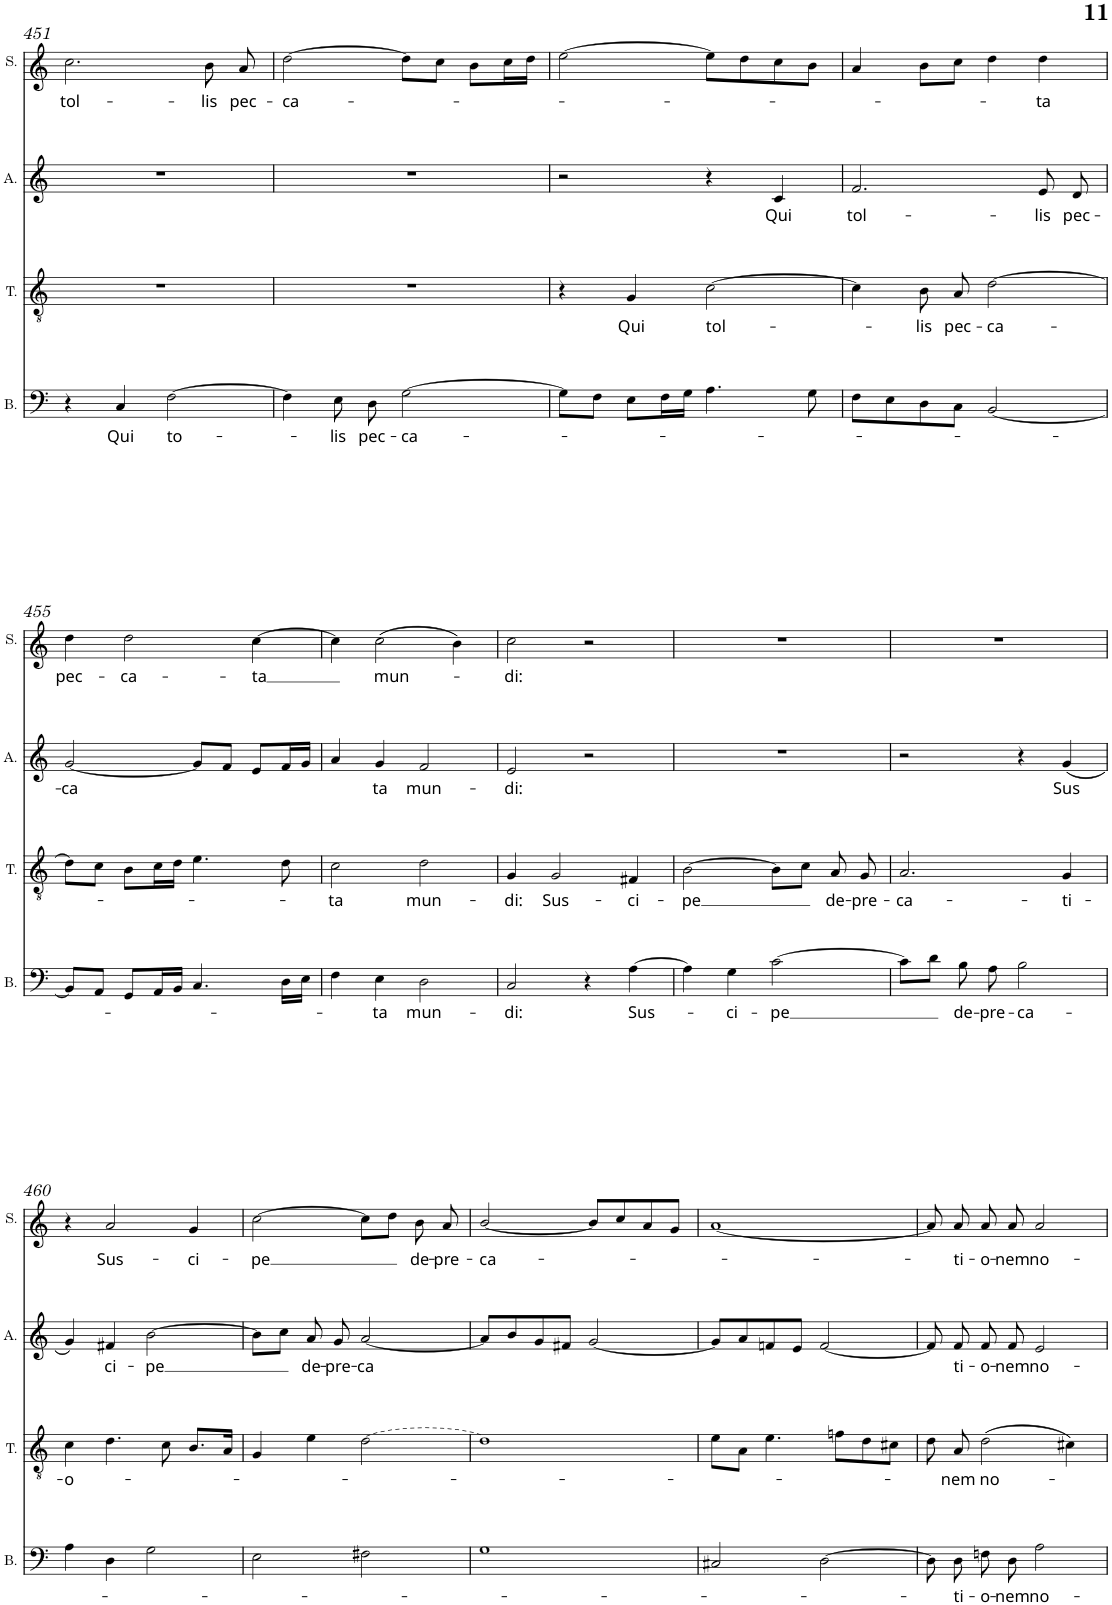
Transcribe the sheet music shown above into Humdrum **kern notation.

**kern	**text	**kern	**text	**kern	**text	**kern	**text
*part4	*part4	*part3	*part3	*part2	*part2	*part1	*part1
*staff4	*staff4	*staff3	*staff3	*staff2	*staff2	*staff1	*staff1
*I"Basse	*	*I"Tenor	*	*I"Alto	*	*I"Soprano	*
*I'B.	*	*I'T.	*	*I'A.	*	*I'S.	*
!!LO:PB:g=z
*clefF4	*	*clefGv2	*	*clefG2	*	*clefG2	*
*k[]	*	*k[]	*	*k[]	*	*k[]	*
*M4/4	*	*M4/4	*	*M4/4	*	*M4/4	*
*met(c)	*	*met(c)	*	*met(c)	*	*met(c)	*
=451	=451	=451	=451	=451	=451	=451	=451
!	!	!	!	!	!	!	!LO:LY:b
4r	.	1r	.	1r	.	2.cc\	tol-
!	!LO:LY:b	!	!	!	!	!	!
4C/	Qui	.	.	.	.	.	.
!	!LO:LY:b	!	!	!	!	!	!
[2F\	to-	.	.	.	.	.	.
!	!	!	!	!	!	!	!LO:LY:b
.	.	.	.	.	.	8b\	-lis
!	!	!	!	!	!	!	!LO:LY:b
.	.	.	.	.	.	8a/	pec-
=452	=452	=452	=452	=452	=452	=452	=452
!	!	!	!	!	!	!	!LO:LY:b
4F\]	.	1r	.	1r	.	[2dd\	-ca-
!	!LO:LY:b	!	!	!	!	!	!
8E\	-lis	.	.	.	.	.	.
!	!LO:LY:b	!	!	!	!	!	!
8D\	pec-	.	.	.	.	.	.
!	!LO:LY:b	!	!	!	!	!	!
[>2G\	-ca-	.	.	.	.	8dd\L]	.
.	.	.	.	.	.	8cc\J	.
.	.	.	.	.	.	8b\L	.
.	.	.	.	.	.	16cc\L	.
.	.	.	.	.	.	16dd\JJ	.
=453	=453	=453	=453	=453	=453	=453	=453
8G\L]	.	4r	.	2r	.	[>2ee\	.
8F\J	.	.	.	.	.	.	.
!	!	!	!LO:LY:b	!	!	!	!
8E\L	.	4G/	Qui	.	.	.	.
16F\L	.	.	.	.	.	.	.
16G\JJ	.	.	.	.	.	.	.
!	!	!	!LO:LY:b	!	!	!	!
4.A\	.	[2c\	tol-	4r	.	8ee\L]	.
.	.	.	.	.	.	8dd\	.
!	!	!	!	!	!LO:LY:b	!	!
.	.	.	.	4c/	Qui	8cc\	.
8G\	.	.	.	.	.	8b\J	.
=454	=454	=454	=454	=454	=454	=454	=454
!	!	!	!	!	!LO:LY:b	!	!
8F\L	.	4c\]	.	2.f/	tol-	4a/	.
8E\	.	.	.	.	.	.	.
!	!	!	!LO:LY:b	!	!	!	!
8D\	.	8B\	-lis	.	.	8b\L	.
!	!	!	!LO:LY:b	!	!	!	!
8C\J	.	8A/	pec-	.	.	8cc\J	.
!	!	!	!LO:LY:b	!	!	!	!
[2BB/	.	[2d\	-ca-	.	.	4dd\	.
!	!	!	!	!	!LO:LY:b	!	!LO:LY:b
.	.	.	.	8e/	-lis	4dd\	-ta
!	!	!	!	!	!LO:LY:b	!	!
.	.	.	.	8d/	pec-	.	.
!!LO:LB:g=z
=455	=455	=455	=455	=455	=455	=455	=455
!	!	!	!	!	!LO:LY:b	!	!LO:LY:b
8BB/L]	.	8d\L]	.	[<2g/	-ca	4dd\	pec-
8AA/J	.	8c\J	.	.	.	.	.
!	!	!	!	!	!	!	!LO:LY:b
8GG/L	.	8B\L	.	.	.	2dd\	-ca-
16AA/L	.	16c\L	.	.	.	.	.
16BB/JJ	.	16d\JJ	.	.	.	.	.
4.C/	.	4.e\	.	8g/L]	.	.	.
.	.	.	.	8f/J	.	.	.
!	!	!	!	!	!	!	!LO:LY:b
.	.	.	.	8e/L	.	[>4cc\	-ta
16D\LL	.	8d\	.	16f/L	.	.	.
16E\JJ	.	.	.	16g/JJ	.	.	.
=456	=456	=456	=456	=456	=456	=456	=456
!	!	!	!LO:LY:b	!	!	!	!
4F\	.	2c\	-ta	4a/	.	4cc\]	.
!	!LO:LY:b	!	!	!	!LO:LY:b	!	!LO:LY:b
4E\	-ta	.	.	4g/	-ta	(2cc\	mun-
!	!LO:LY:b	!	!LO:LY:b	!	!LO:LY:b	!	!
2D\	mun-	2d\	mun-	2f/	mun-	.	.
.	.	.	.	.	.	4b\)	.
=457	=457	=457	=457	=457	=457	=457	=457
!	!LO:LY:b	!	!LO:LY:b	!	!LO:LY:b	!	!LO:LY:b
2C/	-di:	4G/	-di:	2e/	-di:	2cc\	-di:
!	!	!	!LO:LY:b	!	!	!	!
.	.	2G/	Sus-	.	.	.	.
4r	.	.	.	2r	.	2r	.
!	!LO:LY:b	!	!LO:LY:b	!	!	!	!
[>4A\	Sus-	4F#X/	-ci-	.	.	.	.
=458	=458	=458	=458	=458	=458	=458	=458
!	!	!	!LO:LY:b	!	!	!	!
4A\]	.	[>2B\	-pe	1r	.	1r	.
!	!LO:LY:b	!	!	!	!	!	!
4G\	-ci-	.	.	.	.	.	.
!	!LO:LY:b	!	!	!	!	!	!
[2c\	-pe	8B\L]	.	.	.	.	.
.	.	8c\J	.	.	.	.	.
!	!	!	!LO:LY:b	!	!	!	!
.	.	8A/	de-	.	.	.	.
!	!	!	!LO:LY:b	!	!	!	!
.	.	8G/	-pre-	.	.	.	.
=459	=459	=459	=459	=459	=459	=459	=459
!	!	!	!LO:LY:b	!	!	!	!
8c\L]	.	2.A/	-ca-	2r	.	1r	.
8d\J	.	.	.	.	.	.	.
!	!LO:LY:b	!	!	!	!	!	!
8B\	de-	.	.	.	.	.	.
!	!LO:LY:b	!	!	!	!	!	!
8A\	-pre-	.	.	.	.	.	.
!	!LO:LY:b	!	!	!	!	!	!
2B\	-ca-	.	.	4r	.	.	.
!	!	!	!LO:LY:b	!	!LO:LY:b	!	!
.	.	4G/	-ti-	(<4g/	Sus	.	.
!!LO:LB:g=z
=460	=460	=460	=460	=460	=460	=460	=460
!	!	!	!LO:LY:b	!	!	!	!
4A\	.	4c\	-o-	4g/)	.	4r	.
!	!	!	!	!	!LO:LY:b	!	!LO:LY:b
4D\	.	4.d\	.	4f#X/	-ci-	2a/	Sus-
!	!	!	!	!	!LO:LY:b	!	!
2G\	.	.	.	[2b\	-pe	.	.
.	.	8c\	.	.	.	.	.
!	!	!	!	!	!	!	!LO:LY:b
.	.	8.B/L	.	.	.	4g/	-ci-
.	.	16A/Jk	.	.	.	.	.
=461	=461	=461	=461	=461	=461	=461	=461
!	!	!	!	!	!	!	!LO:LY:b
2E\	.	4G/	.	8b\L]	.	[2cc\	-pe
.	.	.	.	8cc\J	.	.	.
!	!	!	!	!	!LO:LY:b	!	!
.	.	4e\	.	8a/	de-	.	.
!	!	!	!	!	!LO:LY:b	!	!
.	.	.	.	8g/	-pre-	.	.
!	!	!LO:T:dash	!	!	!LO:LY:b	!	!
2F#X\	.	[2d\	.	[2a/	-ca	8cc\L]	.
.	.	.	.	.	.	8dd\J	.
!	!	!	!	!	!	!	!LO:LY:b
.	.	.	.	.	.	8b\	de-
!	!	!	!	!	!	!	!LO:LY:b
.	.	.	.	.	.	8a/	-pre-
=462	=462	=462	=462	=462	=462	=462	=462
!	!	!	!	!	!	!	!LO:LY:b
1G	.	1d]	.	8a/L]	.	[<2b/	-ca-
.	.	.	.	8b/	.	.	.
.	.	.	.	8g/	.	.	.
.	.	.	.	8f#X/J	.	.	.
.	.	.	.	[<2g/	.	8b/L]	.
.	.	.	.	.	.	8cc/	.
.	.	.	.	.	.	8a/	.
.	.	.	.	.	.	8g/J	.
=463	=463	=463	=463	=463	=463	=463	=463
2C#X/	.	8e\L	.	8g/L]	.	[1a	.
.	.	8A\J	.	8a/	.	.	.
.	.	4.e\	.	8fn/	.	.	.
.	.	.	.	8e/J	.	.	.
[>2D\	.	.	.	[<2f/	.	.	.
.	.	8fn\L	.	.	.	.	.
.	.	8d\	.	.	.	.	.
.	.	8c#X\J	.	.	.	.	.
=464	=464	=464	=464	=464	=464	=464	=464
8D\]	.	8d\	.	8f/]	.	8a/]	.
!	!LO:LY:b	!	!LO:LY:b	!	!LO:LY:b	!	!LO:LY:b
8D\	-ti-	8A/	-nem	8f/	-ti-	8a/	-ti-
!	!LO:LY:b	!	!LO:LY:b	!	!LO:LY:b	!	!LO:LY:b
8Fn\	-o-	(>2d\	no-	8f/	-o-	8a/	-o-
!	!LO:LY:b	!	!	!	!LO:LY:b	!	!LO:LY:b
8D\	-nem	.	.	8f/	-nem	8a/	-nem
!	!LO:LY:b	!	!	!	!LO:LY:b	!	!LO:LY:b
2A\	no-	.	.	2e/	no-	2a/	no-
.	.	4c#X\)	.	.	.	.	.
=	=	=	=	=	=	=	=
*-	*-	*-	*-	*-	*-	*-	*-
